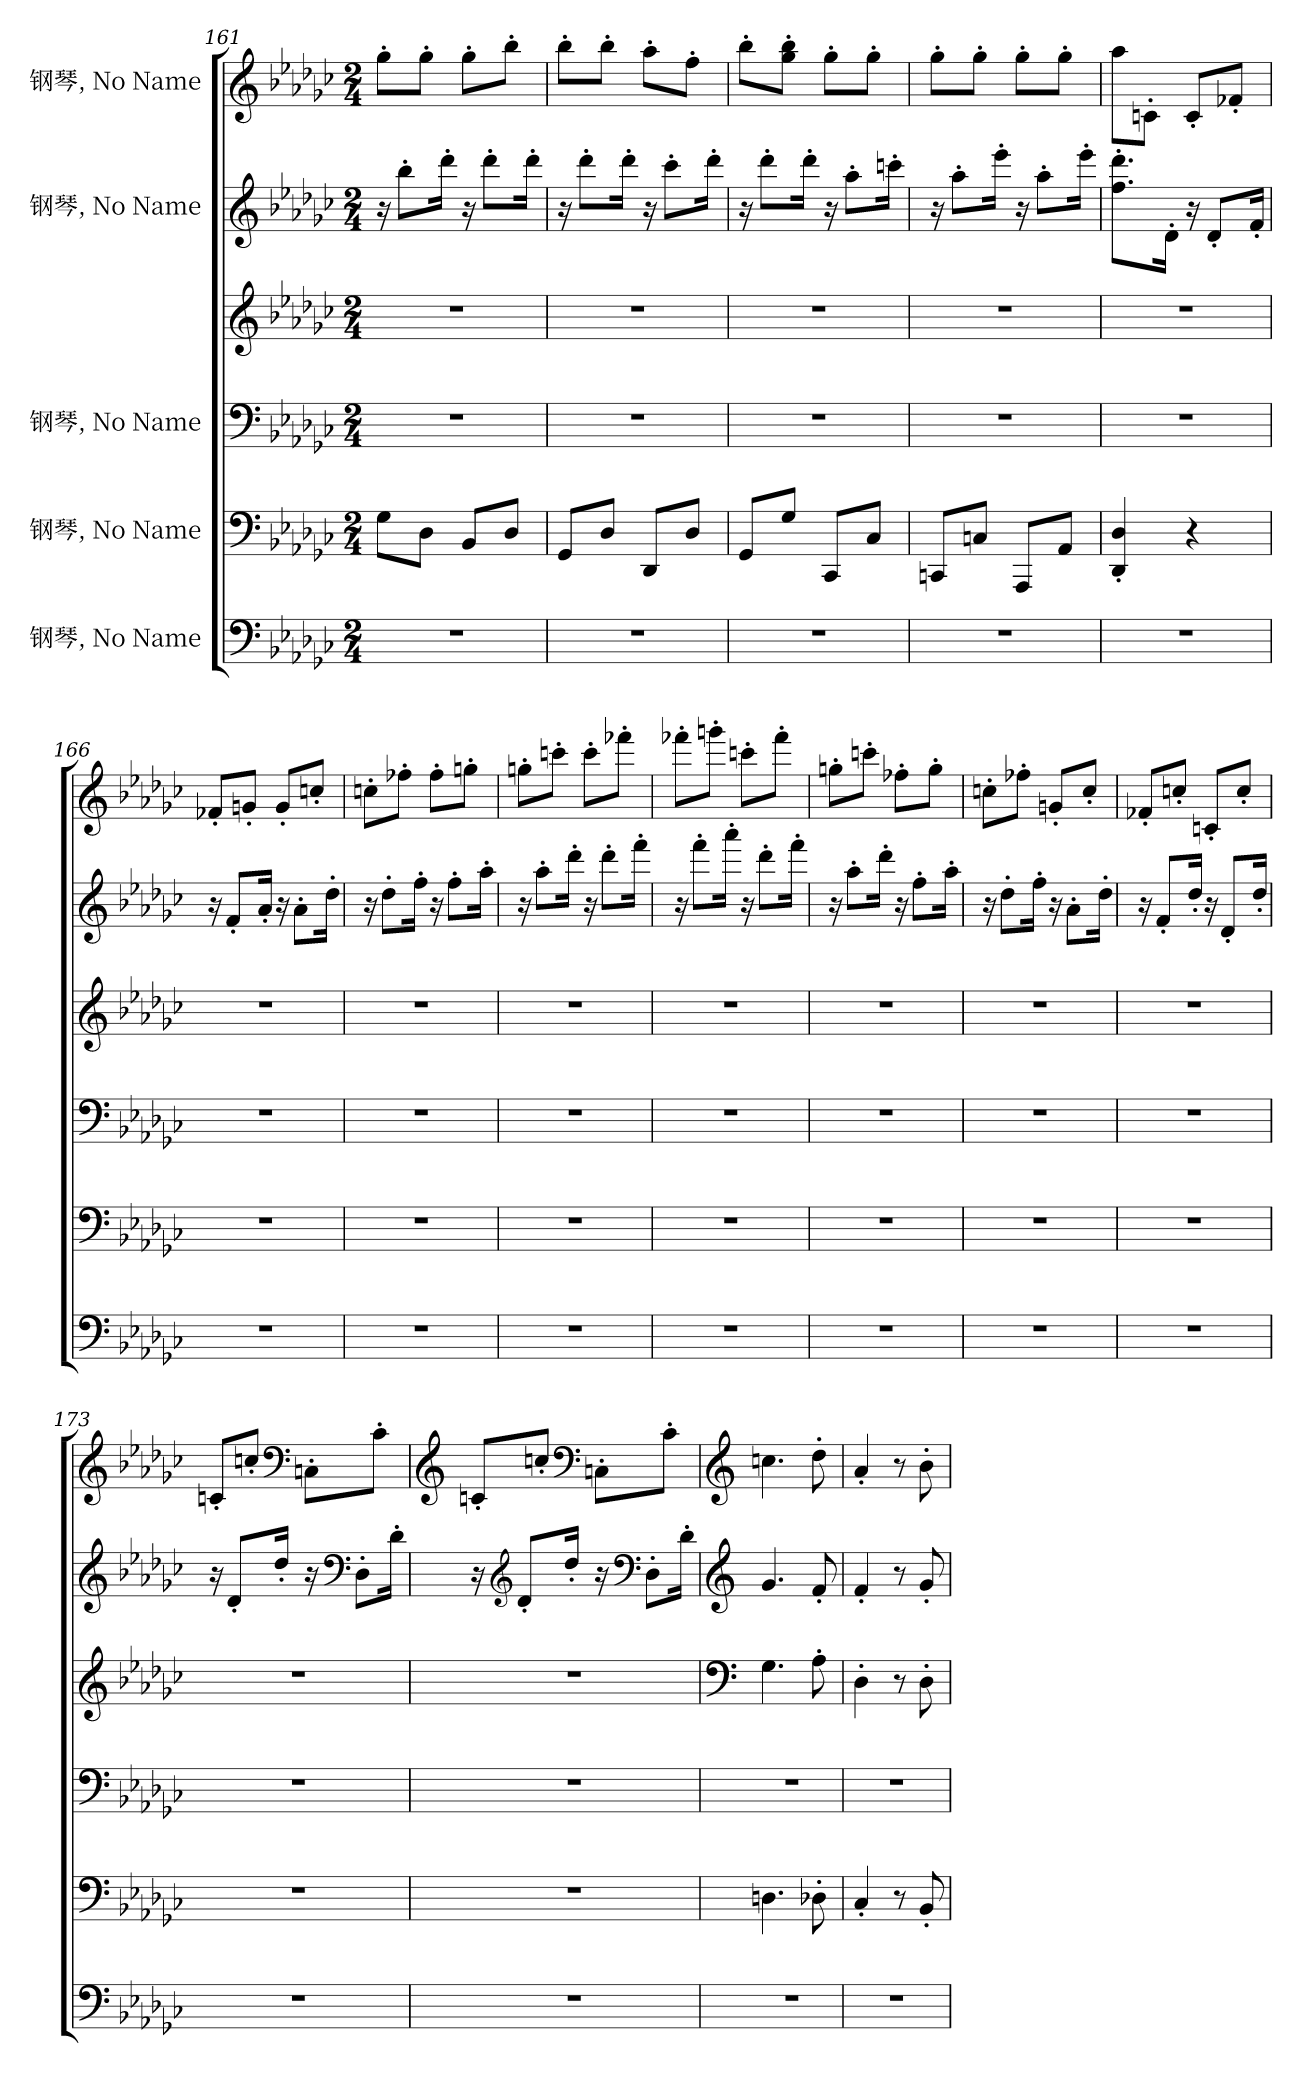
**kern	**kern	**kern	**kern	**kern	**kern
*part5	*part4	*part3	*part3	*part2	*part1
*staff6	*staff5	*staff4	*staff3	*staff2	*staff1
*I"钢琴, No Name	*I"钢琴, No Name	*I"钢琴, No Name	*	*I"钢琴, No Name	*I"钢琴, No Name
*clefF4	*clefF4	*clefF4	*clefG2	*clefG2	*clefG2
*k[b-e-a-d-g-c-]	*k[b-e-a-d-g-c-]	*k[b-e-a-d-g-c-]	*k[b-e-a-d-g-c-]	*k[b-e-a-d-g-c-]	*k[b-e-a-d-g-c-]
*M2/4	*M2/4	*M2/4	*M2/4	*M2/4	*M2/4
=161	=161	=161	=161	=161	=161
2r	8G-\L	2r	2r	16r	8gg-'\L
.	.	.	.	8bb-'\L	.
.	8D-\J	.	.	.	8gg-'\J
.	.	.	.	16ddd-'\Jk	.
.	8BB-/L	.	.	16r	8gg-'\L
.	.	.	.	8ddd-'\L	.
.	8D-/J	.	.	.	8bb-'\J
.	.	.	.	16ddd-'\Jk	.
=162	=162	=162	=162	=162	=162
2r	8GG-/L	2r	2r	16r	8bb-'\L
.	.	.	.	8ddd-'\L	.
.	8D-/J	.	.	.	8bb-'\J
.	.	.	.	16ddd-'\Jk	.
.	8DD-/L	.	.	16r	8aa-'\L
.	.	.	.	8ccc-'\L	.
.	8D-/J	.	.	.	8ff'\J
.	.	.	.	16ddd-'\Jk	.
=163	=163	=163	=163	=163	=163
2r	8GG-/L	2r	2r	16r	8bb-'\L
.	.	.	.	8ddd-'\L	.
.	8G-/J	.	.	.	8gg-\' 8bb-\'J
.	.	.	.	16ddd-'\Jk	.
.	8CC-/L	.	.	16r	8gg-'\L
.	.	.	.	8aa-'\L	.
.	8C-/J	.	.	.	8gg-'\J
.	.	.	.	16cccn'\Jk	.
!!LO:PB:g=z
=164	=164	=164	=164	=164	=164
2r	8CCn/L	2r	2r	16r	8gg-'\L
.	.	.	.	8aa-'\L	.
.	8Cn/J	.	.	.	8gg-'\J
.	.	.	.	16eee-'\Jk	.
.	8AAA-/L	.	.	16r	8gg-'\L
.	.	.	.	8aa-'\L	.
.	8AA-/J	.	.	.	8gg-'\J
.	.	.	.	16eee-'\Jk	.
=165	=165	=165	=165	=165	=165
*	*	*	*	*	*MM152
2r	4DD-/' 4D-/'	2r	2r	8.ff\' 8.ddd-\'L	8aa-\L
.	.	.	.	.	8cn'\J
.	.	.	.	16d-'\Jk	.
.	4r	.	.	16r	8c'/L
.	.	.	.	8d-'/L	.
.	.	.	.	.	8f-X'/J
.	.	.	.	16f'/Jk	.
=166	=166	=166	=166	=166	=166
2r	2r	2r	2r	16r	8f-X'/L
.	.	.	.	8f'/L	.
.	.	.	.	.	8gn'/J
.	.	.	.	16a-'/Jk	.
.	.	.	.	16r	8g'/L
.	.	.	.	8a-'\L	.
.	.	.	.	.	8ccn'/J
.	.	.	.	16dd-'\Jk	.
=167	=167	=167	=167	=167	=167
2r	2r	2r	2r	16r	8ccn'\L
.	.	.	.	8dd-'\L	.
.	.	.	.	.	8ff-X'\J
.	.	.	.	16ff'\Jk	.
.	.	.	.	16r	8ff-'\L
.	.	.	.	8ff'\L	.
.	.	.	.	.	8ggn'\J
.	.	.	.	16aa-'\Jk	.
=168	=168	=168	=168	=168	=168
2r	2r	2r	2r	16r	8ggn'\L
.	.	.	.	8aa-'\L	.
.	.	.	.	.	8cccn'\J
.	.	.	.	16ddd-'\Jk	.
.	.	.	.	16r	8ccc'\L
.	.	.	.	8ddd-'\L	.
.	.	.	.	.	8fff-X'\J
.	.	.	.	16fff'\Jk	.
!!LO:LB:g=z
=169	=169	=169	=169	=169	=169
2r	2r	2r	2r	16r	8fff-X'\L
.	.	.	.	8fff'\L	.
.	.	.	.	.	8gggn'\J
.	.	.	.	16aaa-'\Jk	.
.	.	.	.	16r	8cccn'\L
.	.	.	.	8ddd-'\L	.
.	.	.	.	.	8fff-'\J
.	.	.	.	16fff'\Jk	.
=170	=170	=170	=170	=170	=170
2r	2r	2r	2r	16r	8ggn'\L
.	.	.	.	8aa-'\L	.
.	.	.	.	.	8cccn'\J
.	.	.	.	16ddd-'\Jk	.
.	.	.	.	16r	8ff-X'\L
.	.	.	.	8ff'\L	.
.	.	.	.	.	8gg'\J
.	.	.	.	16aa-'\Jk	.
=171	=171	=171	=171	=171	=171
2r	2r	2r	2r	16r	8ccn'\L
.	.	.	.	8dd-'\L	.
.	.	.	.	.	8ff-X'\J
.	.	.	.	16ff'\Jk	.
.	.	.	.	16r	8gn'/L
.	.	.	.	8a-'\L	.
.	.	.	.	.	8cc'/J
.	.	.	.	16dd-'\Jk	.
=172	=172	=172	=172	=172	=172
2r	2r	2r	2r	16r	8f-X'/L
.	.	.	.	8f'/L	.
.	.	.	.	.	8ccn'/J
.	.	.	.	16dd-'/Jk	.
.	.	.	.	16r	8cn'/L
.	.	.	.	8d-'/L	.
.	.	.	.	.	8cc'/J
.	.	.	.	16dd-'/Jk	.
!!LO:PB:g=z
=173	=173	=173	=173	=173	=173
2r	2r	2r	2r	16r	8cn'/L
.	.	.	.	8d-'/L	.
.	.	.	.	.	8ccn'/J
.	.	.	.	16dd-'/Jk	.
*	*	*	*	*	*clefF4
.	.	.	.	16r	8Cn'\L
*	*	*	*	*clefF4	*
.	.	.	.	8D-'\L	.
.	.	.	.	.	8c'\J
.	.	.	.	16d-'\Jk	.
=174	=174	=174	=174	=174	=174
*	*	*	*	*	*clefG2
2r	2r	2r	2r	16r	8cn'/L
*	*	*	*	*clefG2	*
.	.	.	.	8d-'/L	.
.	.	.	.	.	8ccn'/J
.	.	.	.	16dd-'/Jk	.
*	*	*	*	*	*clefF4
.	.	.	.	16r	8Cn'\L
*	*	*	*	*clefF4	*
.	.	.	.	8D-'\L	.
*	*	*	*	*	*MM145
.	.	.	.	.	8c'\J
.	.	.	.	16d-'\Jk	.
=175	=175	=175	=175	=175	=175
*	*	*	*clefF4	*clefG2	*clefG2
*	*	*	*	*	*MM159
2r	4.Dn\	2r	4.G-\	4.g-/	4.ccn\
*	*	*	*	*	*MM158
.	8D-X'\	.	8A-'\	8f'/	8dd-'\
=176	=176	=176	=176	=176	=176
*	*	*	*	*	*MM156
2r	4C-'/	2r	4D-'\	4f'/	4a-'/
.	8r	.	8r	8r	8r
.	8BB-'/	.	8D-'\	8g-'/	8b-'\
=	=	=	=	=	=
*-	*-	*-	*-	*-	*-
